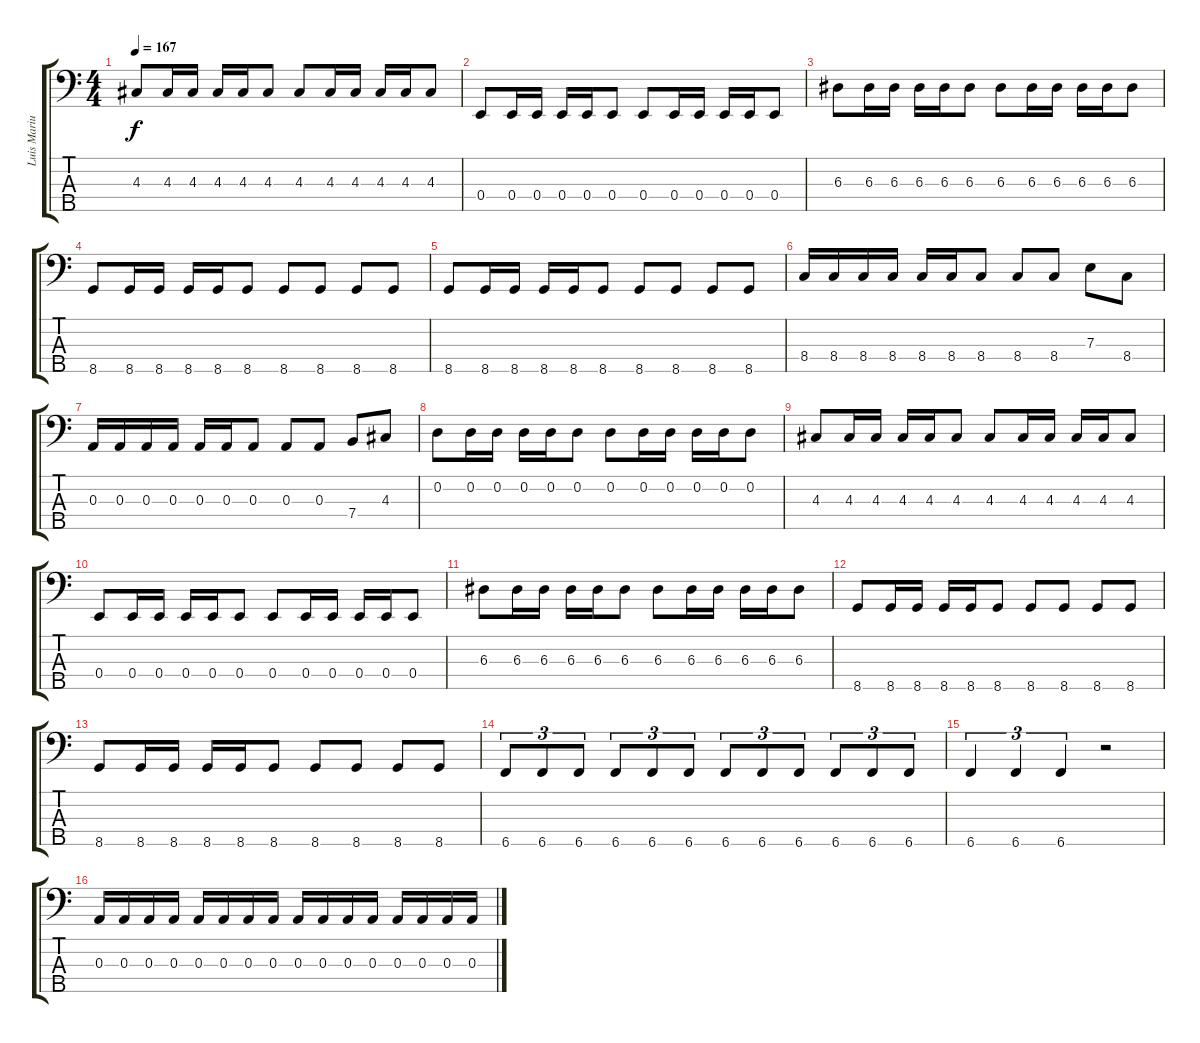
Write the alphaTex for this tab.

\track ("Luis Mariuti" "Luis Mariu") {instrument electricbasspick}
\staff {score tabs}
\tuning (G2 D2 A1 E1 B0) {hide}
\ts (4 4)
\tempo 167
\clef f4
\ks c
4.3.8{dy f} 4.3.16 4.3.16 4.3.16 4.3.16 4.3.8 4.3.8 4.3.16 4.3.16 4.3.16 4.3.16 4.3.8 |
0.4.8 0.4.16 0.4.16 0.4.16 0.4.16 0.4.8 0.4.8 0.4.16 0.4.16 0.4.16 0.4.16 0.4.8 |
6.3.8 6.3.16 6.3.16 6.3.16 6.3.16 6.3.8 6.3.8 6.3.16 6.3.16 6.3.16 6.3.16 6.3.8 |
8.5.8 8.5.16 8.5.16 8.5.16 8.5.16 8.5.8 8.5.8 8.5.8 8.5.8 8.5.8 |
8.5.8 8.5.16 8.5.16 8.5.16 8.5.16 8.5.8 8.5.8 8.5.8 8.5.8 8.5.8 |
8.4.16 8.4.16 8.4.16 8.4.16 8.4.16 8.4.16 8.4.8 8.4.8 8.4.8 7.3.8 8.4.8 |
0.3.16 0.3.16 0.3.16 0.3.16 0.3.16 0.3.16 0.3.8 0.3.8 0.3.8 7.4.8 4.3.8 |
0.2.8 0.2.16 0.2.16 0.2.16 0.2.16 0.2.8 0.2.8 0.2.16 0.2.16 0.2.16 0.2.16 0.2.8 |
4.3.8 4.3.16 4.3.16 4.3.16 4.3.16 4.3.8 4.3.8 4.3.16 4.3.16 4.3.16 4.3.16 4.3.8 |
0.4.8 0.4.16 0.4.16 0.4.16 0.4.16 0.4.8 0.4.8 0.4.16 0.4.16 0.4.16 0.4.16 0.4.8 |
6.3.8 6.3.16 6.3.16 6.3.16 6.3.16 6.3.8 6.3.8 6.3.16 6.3.16 6.3.16 6.3.16 6.3.8 |
8.5.8 8.5.16 8.5.16 8.5.16 8.5.16 8.5.8 8.5.8 8.5.8 8.5.8 8.5.8 |
8.5.8 8.5.16 8.5.16 8.5.16 8.5.16 8.5.8 8.5.8 8.5.8 8.5.8 8.5.8 |
6.5.8{tu (3 2)} 6.5.8{tu (3 2)} 6.5.8{tu (3 2)} 6.5.8{tu (3 2)} 6.5.8{tu (3 2)} 6.5.8{tu (3 2)} 6.5.8{tu (3 2)} 6.5.8{tu (3 2)} 6.5.8{tu (3 2)} 6.5.8{tu (3 2)} 6.5.8{tu (3 2)} 6.5.8{tu (3 2)} |
6.5.4{tu (3 2)} 6.5.4{tu (3 2)} 6.5.4{tu (3 2)} r.2 |
0.3.16 0.3.16 0.3.16 0.3.16 0.3.16 0.3.16 0.3.16 0.3.16 0.3.16 0.3.16 0.3.16 0.3.16 0.3.16 0.3.16 0.3.16 0.3.16
